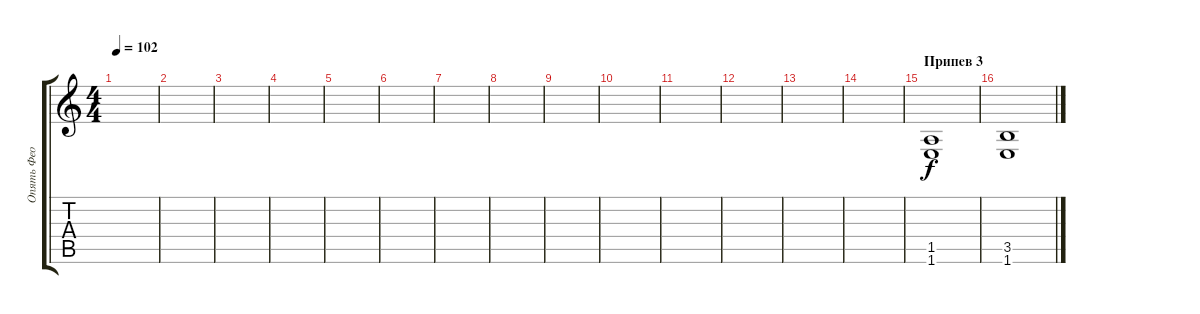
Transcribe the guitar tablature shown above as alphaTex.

\track ("Опять Фео" "Опять Фео") {instrument distortionguitar}
\staff {score tabs}
\tuning (Eb4 Bb3 Gb3 Db3 Ab2 Eb2) {hide}
\ts (4 4)
\tempo 102
\clef g2
\ks c
|
|
|
|
|
|
|
|
|
|
|
|
|
|
\section ("" "Припев 3")
(1.5 1.6).1 |
(3.5 1.6).1
